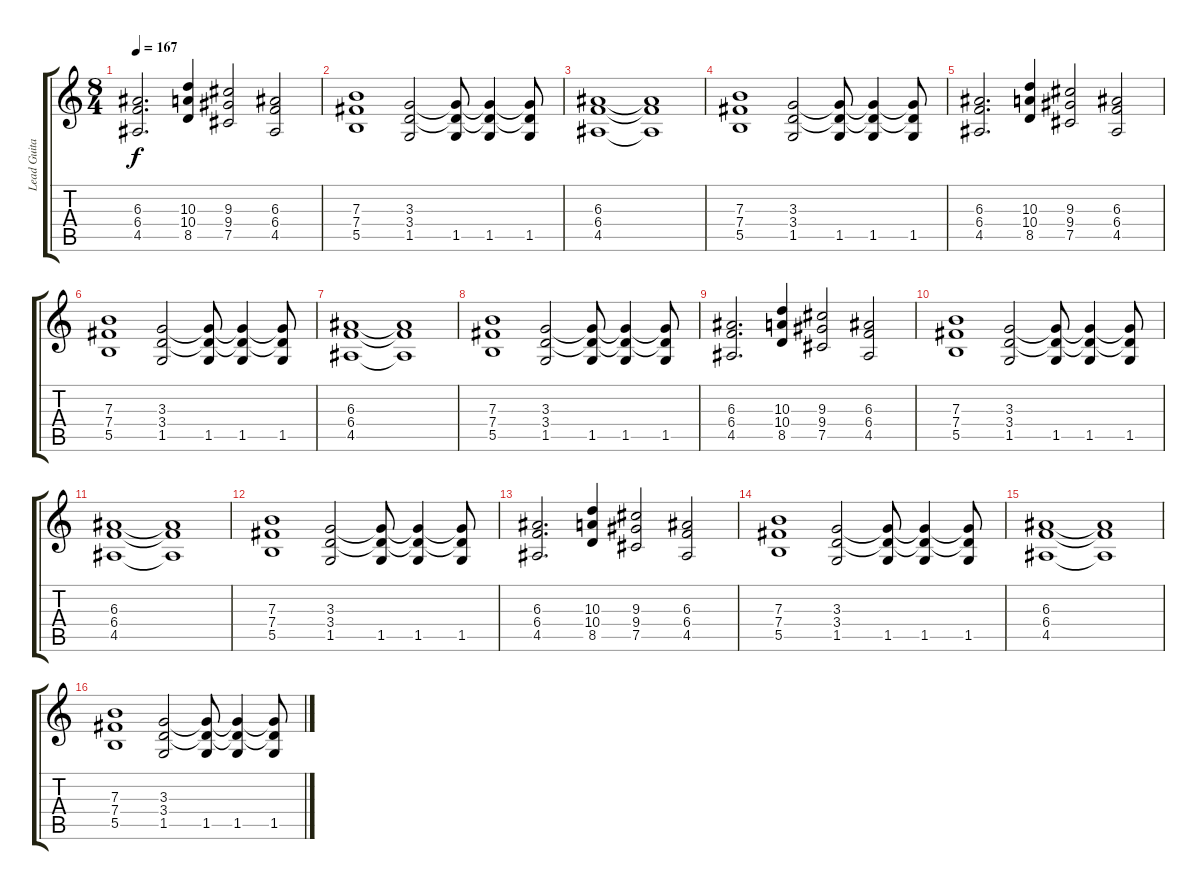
\track ("Lead Guitar" "Lead Guita") {instrument distortionguitar}
\staff {score tabs}
\tuning (Db4 Ab3 E3 B2 Gb2 B1) {hide}
\ts (8 4)
\tempo 167
\clef g2
\ks c
(6.3 6.4 4.5).2{d dy f} (10.3 10.4 8.5).4 (9.3 9.4 7.5).2 (6.3 6.4 4.5).2 |
(7.3 7.4 5.5).1 (3.3 3.4 1.5).2 (3.3{t} 3.4{t} 1.5).8 (3.3{t} 3.4{t} 1.5).4 (3.3{t} 3.4{t} 1.5).8 |
(6.3 6.4 4.5).1 (6.3{t} 6.4{t} 4.5{t}).1 |
(7.3 7.4 5.5).1 (3.3 3.4 1.5).2 (3.3{t} 3.4{t} 1.5).8 (3.3{t} 3.4{t} 1.5).4 (3.3{t} 3.4{t} 1.5).8 |
(6.3 6.4 4.5).2{d} (10.3 10.4 8.5).4 (9.3 9.4 7.5).2 (6.3 6.4 4.5).2 |
(7.3 7.4 5.5).1 (3.3 3.4 1.5).2 (3.3{t} 3.4{t} 1.5).8 (3.3{t} 3.4{t} 1.5).4 (3.3{t} 3.4{t} 1.5).8 |
(6.3 6.4 4.5).1 (6.3{t} 6.4{t} 4.5{t}).1 |
(7.3 7.4 5.5).1 (3.3 3.4 1.5).2 (3.3{t} 3.4{t} 1.5).8 (3.3{t} 3.4{t} 1.5).4 (3.3{t} 3.4{t} 1.5).8 |
(6.3 6.4 4.5).2{d} (10.3 10.4 8.5).4 (9.3 9.4 7.5).2 (6.3 6.4 4.5).2 |
(7.3 7.4 5.5).1 (3.3 3.4 1.5).2 (3.3{t} 3.4{t} 1.5).8 (3.3{t} 3.4{t} 1.5).4 (3.3{t} 3.4{t} 1.5).8 |
(6.3 6.4 4.5).1 (6.3{t} 6.4{t} 4.5{t}).1 |
(7.3 7.4 5.5).1 (3.3 3.4 1.5).2 (3.3{t} 3.4{t} 1.5).8 (3.3{t} 3.4{t} 1.5).4 (3.3{t} 3.4{t} 1.5).8 |
(6.3 6.4 4.5).2{d} (10.3 10.4 8.5).4 (9.3 9.4 7.5).2 (6.3 6.4 4.5).2 |
(7.3 7.4 5.5).1 (3.3 3.4 1.5).2 (3.3{t} 3.4{t} 1.5).8 (3.3{t} 3.4{t} 1.5).4 (3.3{t} 3.4{t} 1.5).8 |
(6.3 6.4 4.5).1 (6.3{t} 6.4{t} 4.5{t}).1 |
(7.3 7.4 5.5).1 (3.3 3.4 1.5).2 (3.3{t} 3.4{t} 1.5).8 (3.3{t} 3.4{t} 1.5).4 (3.3{t} 3.4{t} 1.5).8
